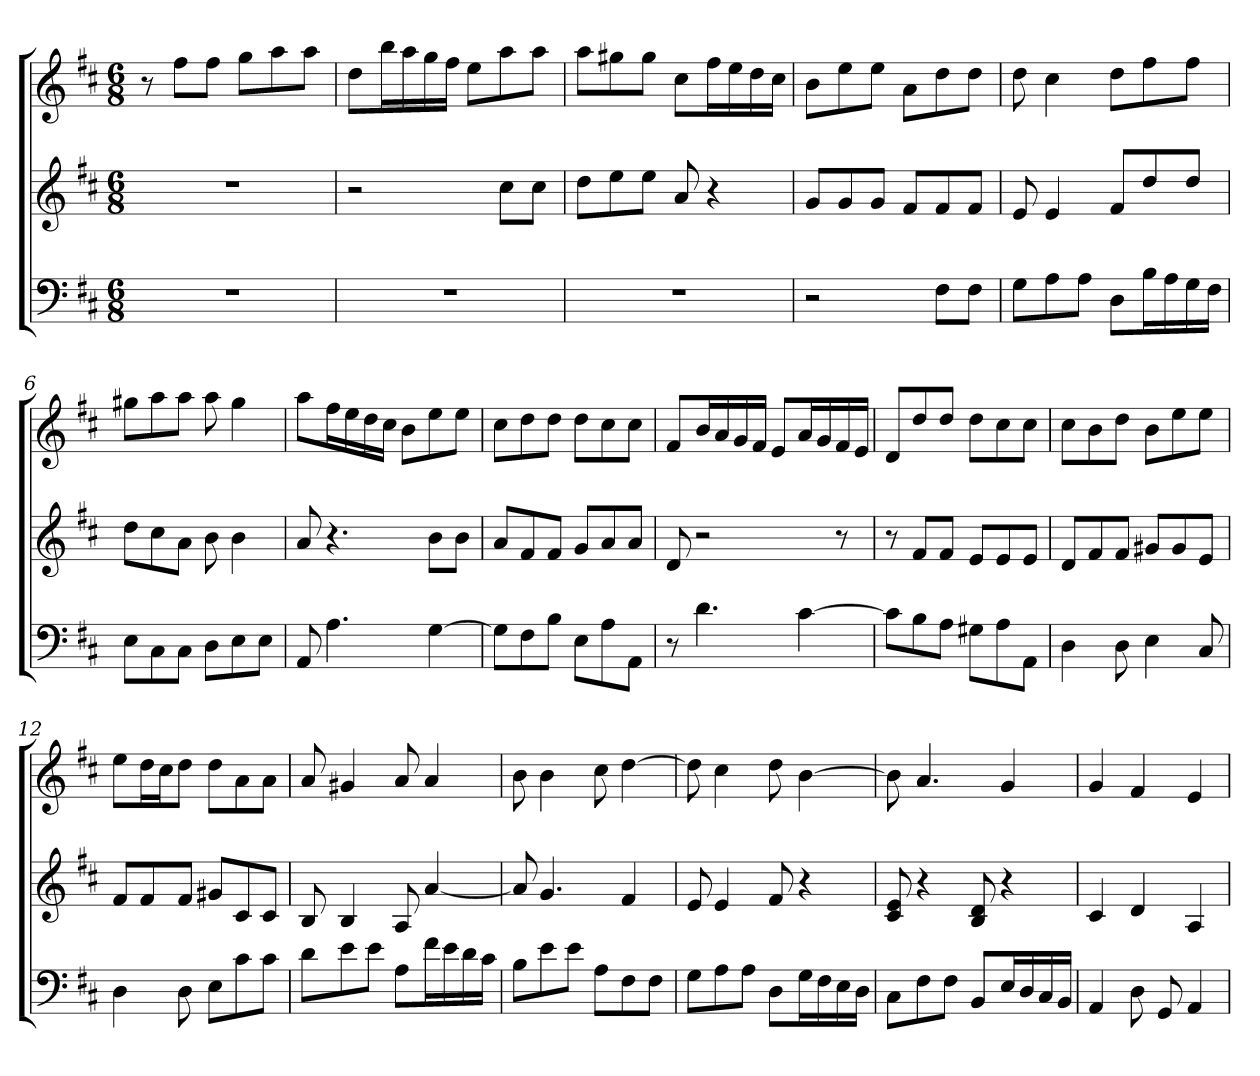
**kern	**kern	**kern
*part3	*part2	*part1
*staff3	*staff2	*staff1
*k[f#c#]	*k[f#c#]	*k[f#c#]
*D:	*D:	*D:
*M6/8	*M6/8	*M6/8
=1	=1	=1
2.r	2.r	8r
.	.	8ff#L
.	.	8ff#J
.	.	8ggL
.	.	8aa
.	.	8aaJ
=2	=2	=2
2.r	2r	8ddL
.	.	16bbL
.	.	16aa
.	.	16gg
.	.	16ff#JJ
.	.	8eeL
.	8cc#L	8aa
.	8cc#J	8aaJ
=3	=3	=3
2.r	8ddL	8aaL
.	8ee	8gg#X
.	8eeJ	8gg#J
.	8a	8cc#L
.	4r	16ff#L
.	.	16ee
.	.	16dd
.	.	16cc#JJ
=4	=4	=4
2r	8gL	8bL
.	8g	8ee
.	8gJ	8eeJ
.	8f#L	8aL
8F#L	8f#	8dd
8F#J	8f#J	8ddJ
=5	=5	=5
8GL	8e	8dd
8A	4e	4cc#
8AJ	.	.
8DL	8f#L	8ddL
16BL	8dd	8ff#
16A	.	.
16G	8ddJ	8ff#J
16F#JJ	.	.
=6	=6	=6
8EL	8ddL	8gg#XL
8C#	8cc#	8aa
8C#J	8aJ	8aaJ
8DL	8b	8aa
8E	4b	4gg#
8EJ	.	.
=7	=7	=7
8AA	8a	8aaL
4.A	4.r	16ff#L
.	.	16ee
.	.	16dd
.	.	16cc#JJ
.	.	8bL
[4G	8bL	8ee
.	8bJ	8eeJ
=8	=8	=8
8GL]	8aL	8cc#L
8F#	8f#	8dd
8BJ	8f#J	8ddJ
8EL	8gL	8ddL
8A	8a	8cc#
8AAJ	8aJ	8cc#J
=9	=9	=9
8r	8d	8f#L
4.d	2r	16bL
.	.	16a
.	.	16g
.	.	16f#JJ
.	.	8eL
[4c#	.	16aL
.	.	16g
.	8r	16f#
.	.	16eJJ
=10	=10	=10
8c#L]	8r	8dL
8B	8f#L	8dd
8AJ	8f#J	8ddJ
8G#XL	8eL	8ddL
8A	8e	8cc#
8AAJ	8eJ	8cc#J
=11	=11	=11
4D	8dL	8cc#L
.	8f#	8b
8D	8f#J	8ddJ
4E	8g#XL	8bL
.	8g#	8ee
8C#	8eJ	8eeJ
=12	=12	=12
4D	8f#L	8eeL
.	8f#	16ddL
.	.	16cc#J
8D	8f#J	8ddJ
8EL	8g#XL	8ddL
8c#	8c#	8a
8c#J	8c#J	8aJ
=13	=13	=13
8dL	8B	8a
8e	4B	4g#X
8eJ	.	.
8AL	8A	8a
16f#L	[4a	4a
16e	.	.
16d	.	.
16c#JJ	.	.
=14	=14	=14
8BL	8a]	8b
8e	4.g	4b
8eJ	.	.
8AL	.	8cc#
8F#	4f#	[4dd
8F#J	.	.
=15	=15	=15
8GL	8e	8dd]
8A	4e	4cc#
8AJ	.	.
8DL	8f#	8dd
16GL	4r	[4b
16F#	.	.
16E	.	.
16DJJ	.	.
=16	=16	=16
8C#L	8c# 8e	8b]
8F#	4r	4.a
8F#J	.	.
8BBL	8B 8d	.
16EL	4r	4g
16D	.	.
16C#	.	.
16BBJJ	.	.
=17	=17	=17
4AA	4c#	4g
8D	4d	4f#
8GG	.	.
4AA	4A	4e
=	=	=
*-	*-	*-
